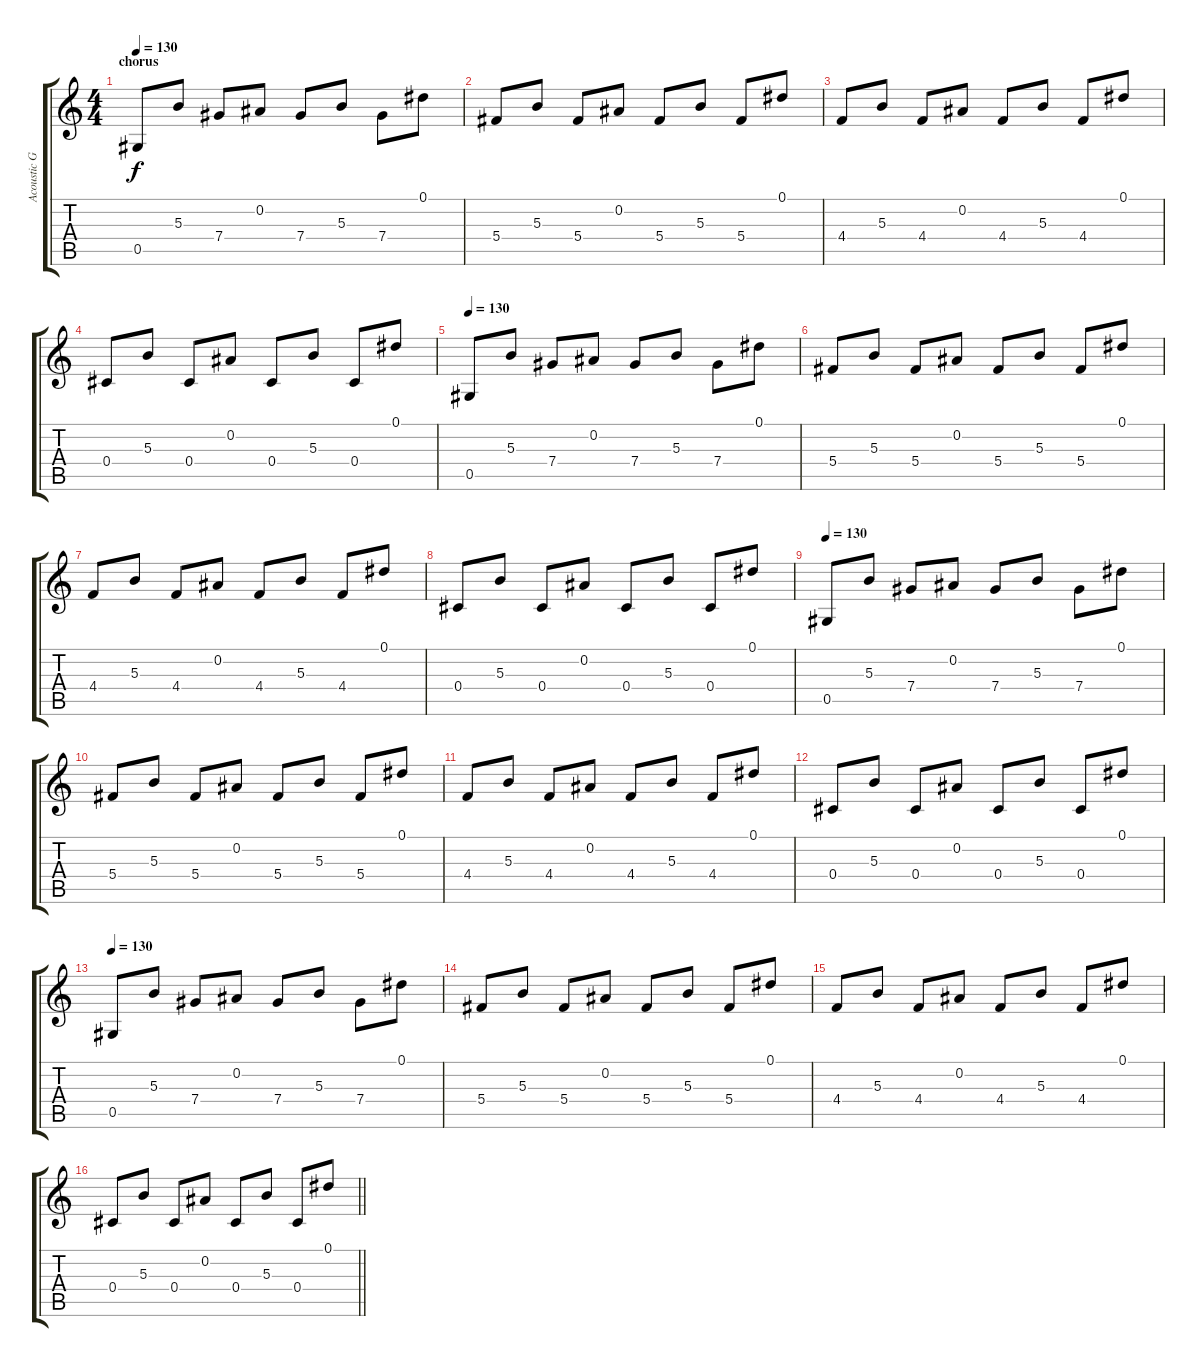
\track ("Acoustic Guitar 2" "Acoustic G") {instrument acousticguitarsteel}
\staff {score tabs}
\tuning (Eb4 Bb3 Gb3 Db3 Ab2 Eb2) {hide}
\ts (4 4)
\section ("" "chorus")
\tempo 130
\clef g2
\ks c
0.5.8{dy f} 5.3.8 7.4.8 0.2.8 7.4.8 5.3.8 7.4.8 0.1.8 |
5.4.8 5.3.8 5.4.8 0.2.8 5.4.8 5.3.8 5.4.8 0.1.8 |
4.4.8 5.3.8 4.4.8 0.2.8 4.4.8 5.3.8 4.4.8 0.1.8 |
0.4.8 5.3.8 0.4.8 0.2.8 0.4.8 5.3.8 0.4.8 0.1.8 |
\tempo 130
0.5.8 5.3.8 7.4.8 0.2.8 7.4.8 5.3.8 7.4.8 0.1.8 |
5.4.8 5.3.8 5.4.8 0.2.8 5.4.8 5.3.8 5.4.8 0.1.8 |
4.4.8 5.3.8 4.4.8 0.2.8 4.4.8 5.3.8 4.4.8 0.1.8 |
0.4.8 5.3.8 0.4.8 0.2.8 0.4.8 5.3.8 0.4.8 0.1.8 |
\tempo 130
0.5.8 5.3.8 7.4.8 0.2.8 7.4.8 5.3.8 7.4.8 0.1.8 |
5.4.8 5.3.8 5.4.8 0.2.8 5.4.8 5.3.8 5.4.8 0.1.8 |
4.4.8 5.3.8 4.4.8 0.2.8 4.4.8 5.3.8 4.4.8 0.1.8 |
0.4.8 5.3.8 0.4.8 0.2.8 0.4.8 5.3.8 0.4.8 0.1.8 |
\tempo 130
0.5.8 5.3.8 7.4.8 0.2.8 7.4.8 5.3.8 7.4.8 0.1.8 |
5.4.8 5.3.8 5.4.8 0.2.8 5.4.8 5.3.8 5.4.8 0.1.8 |
4.4.8 5.3.8 4.4.8 0.2.8 4.4.8 5.3.8 4.4.8 0.1.8 |
\barLineRight lightlight
0.4.8 5.3.8 0.4.8 0.2.8 0.4.8 5.3.8 0.4.8 0.1.8
